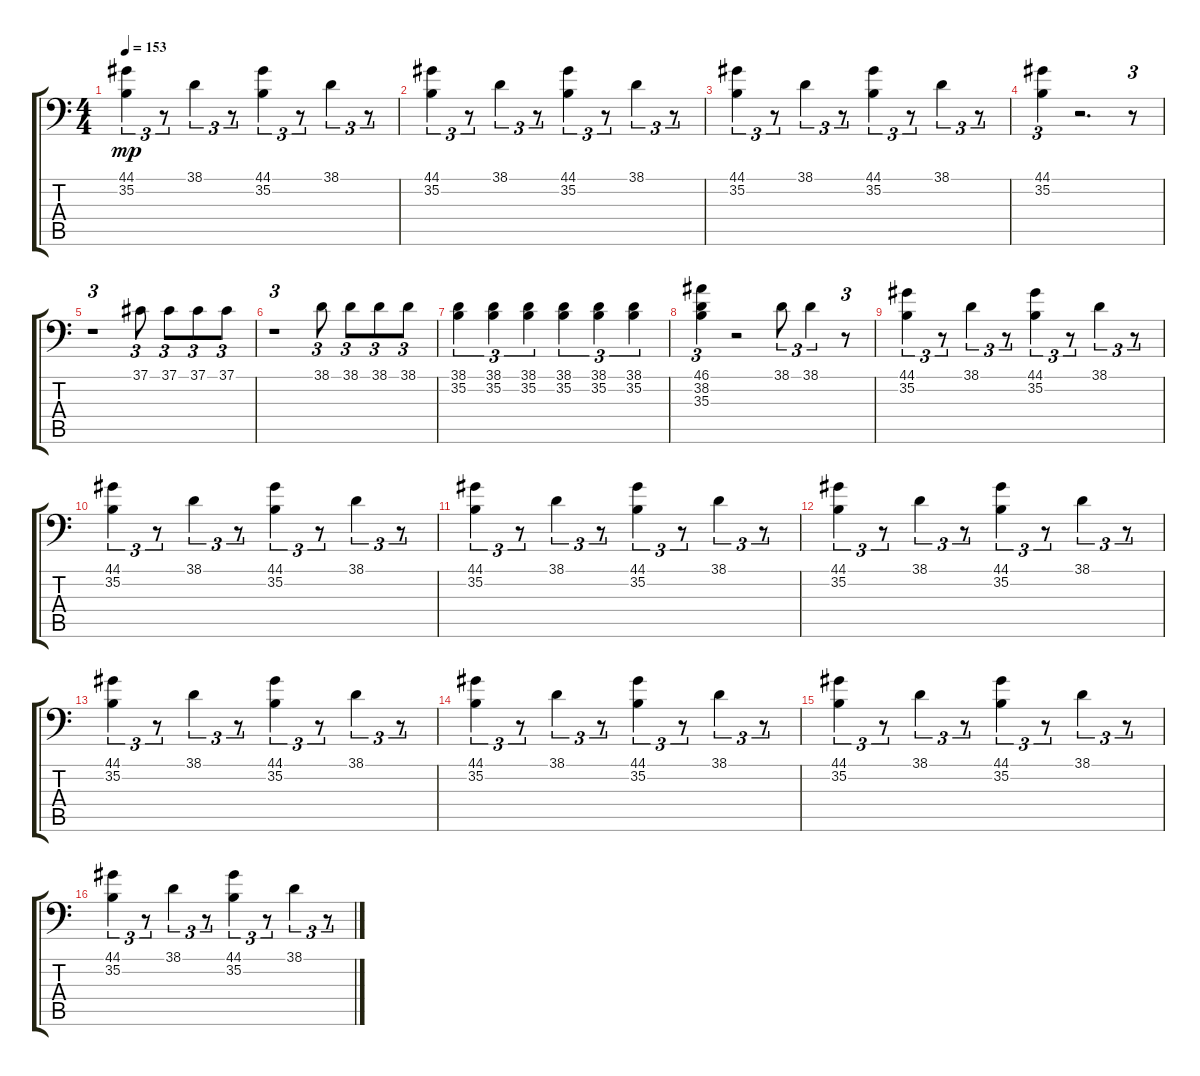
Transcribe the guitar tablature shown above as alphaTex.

\track "" {instrument acousticgrandpiano}
\staff {score tabs}
\tuning (C-1 C-1 C-1 C-1 C-1 C-1) {hide}
\ts (4 4)
\tempo 153
\clef f4
\ks c
(44.1 35.2).4{tu (3 2) dy mp} r.8{tu (3 2)} 38.1.4{tu (3 2)} r.8{tu (3 2)} (44.1 35.2).4{tu (3 2)} r.8{tu (3 2)} 38.1.4{tu (3 2)} r.8{tu (3 2)} |
(44.1 35.2).4{tu (3 2)} r.8{tu (3 2)} 38.1.4{tu (3 2)} r.8{tu (3 2)} (44.1 35.2).4{tu (3 2)} r.8{tu (3 2)} 38.1.4{tu (3 2)} r.8{tu (3 2)} |
(44.1 35.2).4{tu (3 2)} r.8{tu (3 2)} 38.1.4{tu (3 2)} r.8{tu (3 2)} (44.1 35.2).4{tu (3 2)} r.8{tu (3 2)} 38.1.4{tu (3 2)} r.8{tu (3 2)} |
(44.1 35.2).4{tu (3 2)} r.2{d} r.8{tu (3 2)} |
r.1{tu (3 2)} 37.1.8{tu (3 2)} 37.1.8{tu (3 2)} 37.1.8{tu (3 2)} 37.1.8{tu (3 2)} |
r.1{tu (3 2)} 38.1.8{tu (3 2)} 38.1.8{tu (3 2)} 38.1.8{tu (3 2)} 38.1.8{tu (3 2)} |
(38.1 35.2).4{tu (3 2)} (38.1 35.2).4{tu (3 2)} (38.1 35.2).4{tu (3 2)} (38.1 35.2).4{tu (3 2)} (38.1 35.2).4{tu (3 2)} (38.1 35.2).4{tu (3 2)} |
(46.1 38.2 35.3).4{tu (3 2)} r.2 38.1.8{tu (3 2)} 38.1.4{tu (3 2)} r.8{tu (3 2)} |
(44.1 35.2).4{tu (3 2)} r.8{tu (3 2)} 38.1.4{tu (3 2)} r.8{tu (3 2)} (44.1 35.2).4{tu (3 2)} r.8{tu (3 2)} 38.1.4{tu (3 2)} r.8{tu (3 2)} |
(44.1 35.2).4{tu (3 2)} r.8{tu (3 2)} 38.1.4{tu (3 2)} r.8{tu (3 2)} (44.1 35.2).4{tu (3 2)} r.8{tu (3 2)} 38.1.4{tu (3 2)} r.8{tu (3 2)} |
(44.1 35.2).4{tu (3 2)} r.8{tu (3 2)} 38.1.4{tu (3 2)} r.8{tu (3 2)} (44.1 35.2).4{tu (3 2)} r.8{tu (3 2)} 38.1.4{tu (3 2)} r.8{tu (3 2)} |
(44.1 35.2).4{tu (3 2)} r.8{tu (3 2)} 38.1.4{tu (3 2)} r.8{tu (3 2)} (44.1 35.2).4{tu (3 2)} r.8{tu (3 2)} 38.1.4{tu (3 2)} r.8{tu (3 2)} |
(44.1 35.2).4{tu (3 2)} r.8{tu (3 2)} 38.1.4{tu (3 2)} r.8{tu (3 2)} (44.1 35.2).4{tu (3 2)} r.8{tu (3 2)} 38.1.4{tu (3 2)} r.8{tu (3 2)} |
(44.1 35.2).4{tu (3 2)} r.8{tu (3 2)} 38.1.4{tu (3 2)} r.8{tu (3 2)} (44.1 35.2).4{tu (3 2)} r.8{tu (3 2)} 38.1.4{tu (3 2)} r.8{tu (3 2)} |
(44.1 35.2).4{tu (3 2)} r.8{tu (3 2)} 38.1.4{tu (3 2)} r.8{tu (3 2)} (44.1 35.2).4{tu (3 2)} r.8{tu (3 2)} 38.1.4{tu (3 2)} r.8{tu (3 2)} |
(44.1 35.2).4{tu (3 2)} r.8{tu (3 2)} 38.1.4{tu (3 2)} r.8{tu (3 2)} (44.1 35.2).4{tu (3 2)} r.8{tu (3 2)} 38.1.4{tu (3 2)} r.8{tu (3 2)}
